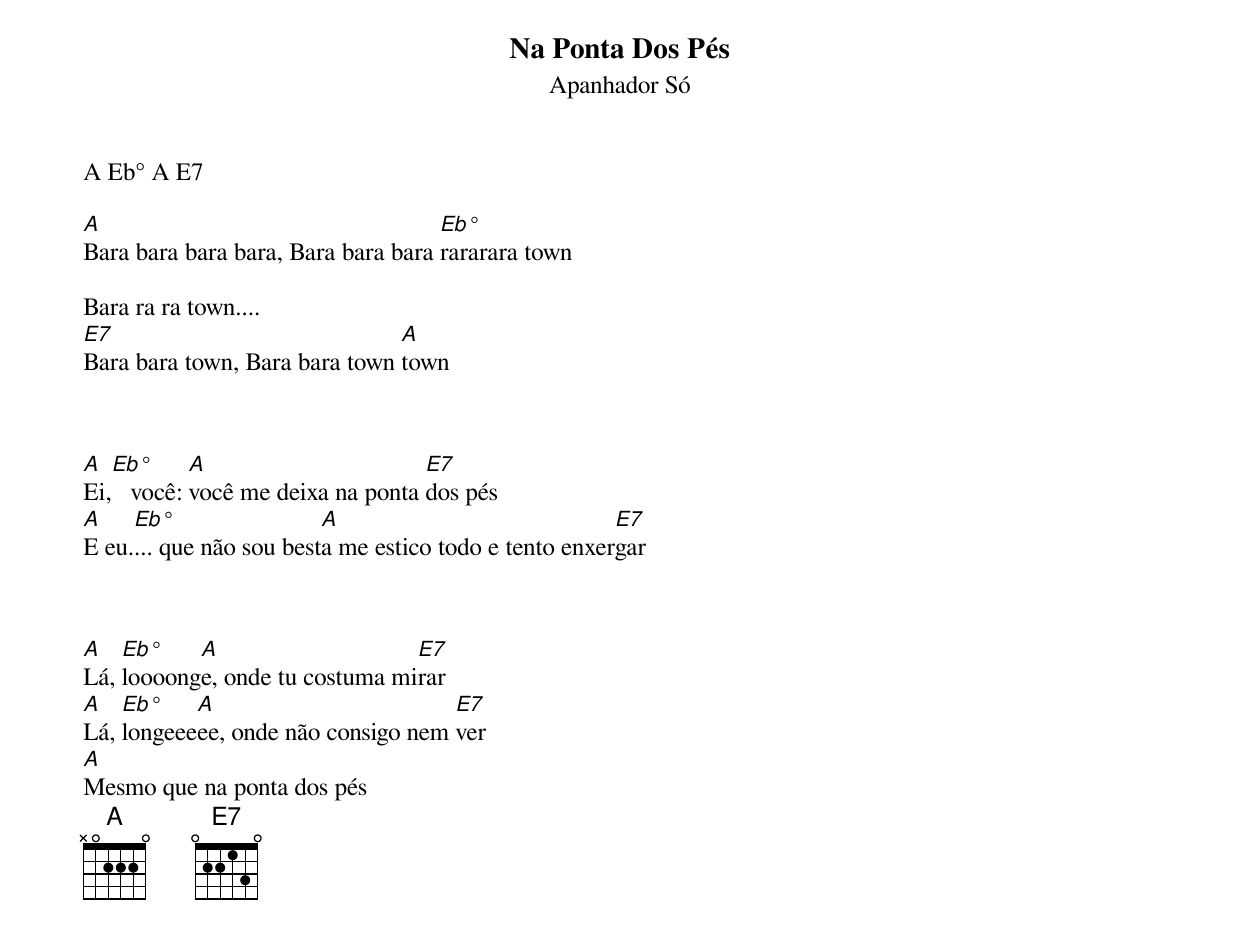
Na Ponta Dos Pés
Apanhador Só

A Eb° A E7

A                                   Eb°
Bara bara bara bara, Bara bara bara rararara town

Bara ra ra town....
E7                             A
Bara bara town, Bara bara town town



A  Eb°      A                      E7
Ei,   você: você me deixa na ponta dos pés
A    Eb°                 A                             E7
E eu.... que não sou besta me estico todo e tento enxergar



A   Eb°    A                    E7
Lá, loooonge, onde tu costuma mirar
A   Eb°    A                        E7
Lá, longeeeee, onde não consigo nem ver
A
Mesmo que na ponta dos pés
